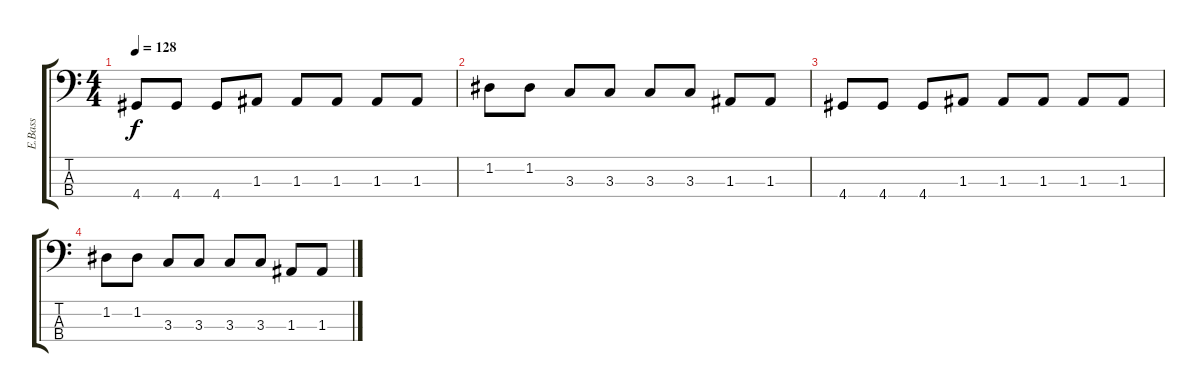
\track ("E.Bass" "E.Bass") {instrument electricbassfinger}
\staff {score tabs}
\tuning (G2 D2 A1 E1) {hide}
\ts (4 4)
\tempo 128
\clef f4
\ks c
4.4.8{dy f} 4.4.8 4.4.8 1.3.8 1.3.8 1.3.8 1.3.8 1.3.8 |
1.2.8 1.2.8 3.3.8 3.3.8 3.3.8 3.3.8 1.3.8 1.3.8 |
4.4.8{volume 0} 4.4.8 4.4.8 1.3.8 1.3.8 1.3.8 1.3.8 1.3.8 |
1.2.8 1.2.8 3.3.8 3.3.8 3.3.8 3.3.8 1.3.8 1.3.8
